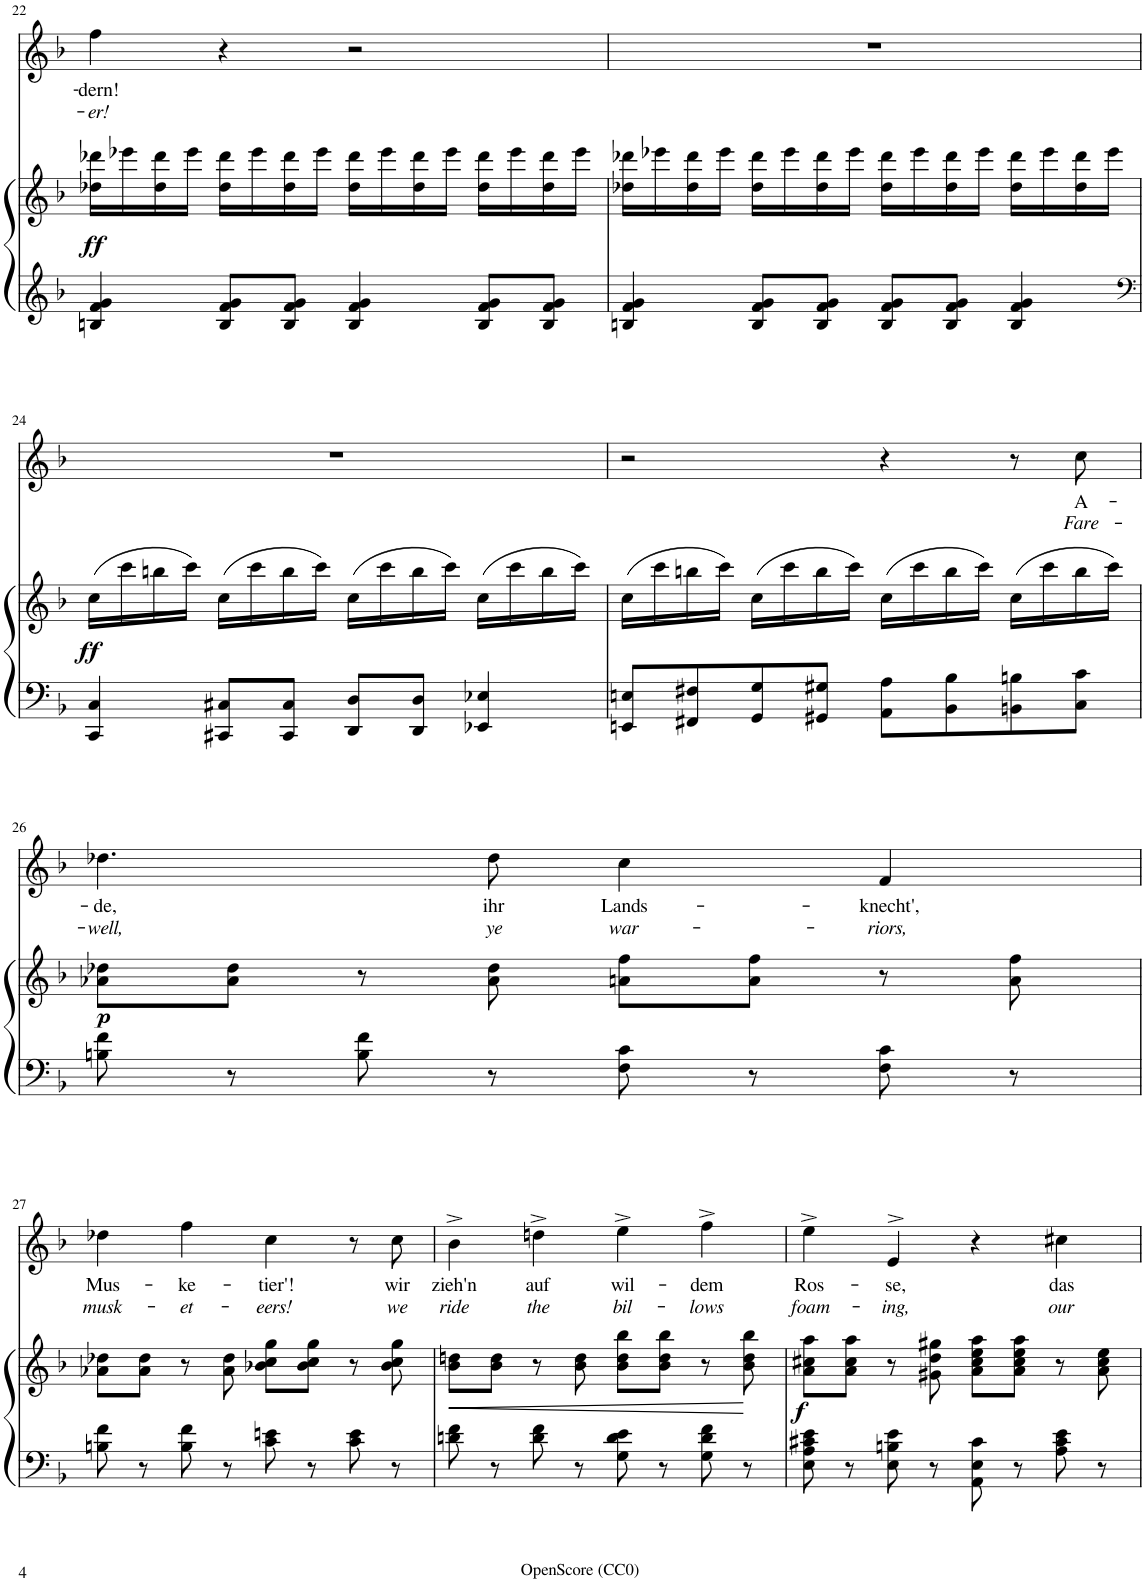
**kern	**kern	**dynam	**kern	**text	**text
*part2	*part2	*part2	*part1	*part1	*part1
*staff3	*staff2	*staff2/3	*staff1	*staff1	*staff1
*I"Piano	*	*	*I"Voice	*	*
*I'Pno	*	*	*	*	*
!!LO:PB:g=z
*clefG2	*clefG2	*	*clefG2	*	*
*k[b-]	*k[b-]	*	*k[b-]	*	*
*M4/4	*M4/4	*	*M4/4	*	*
=22	=22	=22	=22	=22	=22
!	!	!LO:DY:b	!	!LO:LY:b	!LO:LY:b
4Bn/ 4f/ 4g/	16dd-X\ 16ddd-X\LL	ff	4ff\	dern!	er!
.	16eee-X\	.	.	.	.
.	16dd-\ 16ddd-\	.	.	.	.
.	16eee-\JJ	.	.	.	.
8B/ 8f/ 8g/L	16dd-\ 16ddd-\LL	.	4r	.	.
.	16eee-\	.	.	.	.
8B/ 8f/ 8g/J	16dd-\ 16ddd-\	.	.	.	.
.	16eee-\JJ	.	.	.	.
4B/ 4f/ 4g/	16dd-\ 16ddd-\LL	.	2r	.	.
.	16eee-\	.	.	.	.
.	16dd-\ 16ddd-\	.	.	.	.
.	16eee-\JJ	.	.	.	.
8B/ 8f/ 8g/L	16dd-\ 16ddd-\LL	.	.	.	.
.	16eee-\	.	.	.	.
8B/ 8f/ 8g/J	16dd-\ 16ddd-\	.	.	.	.
.	16eee-\JJ	.	.	.	.
=23	=23	=23	=23	=23	=23
4Bn/ 4f/ 4g/	16dd-X\ 16ddd-X\LL	.	1r	.	.
.	16eee-X\	.	.	.	.
.	16dd-\ 16ddd-\	.	.	.	.
.	16eee-\JJ	.	.	.	.
8B/ 8f/ 8g/L	16dd-\ 16ddd-\LL	.	.	.	.
.	16eee-\	.	.	.	.
8B/ 8f/ 8g/J	16dd-\ 16ddd-\	.	.	.	.
.	16eee-\JJ	.	.	.	.
8B/ 8f/ 8g/L	16dd-\ 16ddd-\LL	.	.	.	.
.	16eee-\	.	.	.	.
8B/ 8f/ 8g/J	16dd-\ 16ddd-\	.	.	.	.
.	16eee-\JJ	.	.	.	.
4B/ 4f/ 4g/	16dd-\ 16ddd-\LL	.	.	.	.
.	16eee-\	.	.	.	.
.	16dd-\ 16ddd-\	.	.	.	.
.	16eee-\JJ	.	.	.	.
!!LO:LB:g=z
=24	=24	=24	=24	=24	=24
*clefF4	*	*	*	*	*
!	!	!LO:DY:b	!	!	!
4CC/ 4C/	(16cc\LL	ff	1r	.	.
.	16ccc\	.	.	.	.
.	16bbn\	.	.	.	.
.	16ccc\JJ)	.	.	.	.
8CC#X/ 8C#X/L	(16cc\LL	.	.	.	.
.	16ccc\	.	.	.	.
8CC#/ 8C#/J	16bb\	.	.	.	.
.	16ccc\JJ)	.	.	.	.
8DD/ 8D/L	(16cc\LL	.	.	.	.
.	16ccc\	.	.	.	.
8DD/ 8D/J	16bb\	.	.	.	.
.	16ccc\JJ)	.	.	.	.
4EE-X/ 4E-X/	(16cc\LL	.	.	.	.
.	16ccc\	.	.	.	.
.	16bb\	.	.	.	.
.	16ccc\JJ)	.	.	.	.
=25	=25	=25	=25	=25	=25
8EEn/ 8En/L	(16cc\LL	.	2r	.	.
.	16ccc\	.	.	.	.
8FF#X/ 8F#X/	16bbn\	.	.	.	.
.	16ccc\JJ)	.	.	.	.
8GG/ 8G/	(16cc\LL	.	.	.	.
.	16ccc\	.	.	.	.
8GG#X/ 8G#X/J	16bb\	.	.	.	.
.	16ccc\JJ)	.	.	.	.
8AA\ 8A\L	(16cc\LL	.	4r	.	.
.	16ccc\	.	.	.	.
8BB-\ 8B-\	16bb\	.	.	.	.
.	16ccc\JJ)	.	.	.	.
8BBn\ 8Bn\	(16cc\LL	.	8r	.	.
.	16ccc\	.	.	.	.
!	!	!	!	!LO:LY:b	!LO:LY:b
8C\ 8c\J	16bb\	.	8cc\	-A-	-Fare-
.	16ccc\JJ)	.	.	.	.
!!LO:LB:g=z
=26	=26	=26	=26	=26	=26
!	!	!LO:DY:b	!	!LO:LY:b	!LO:LY:b
8Bn\ 8f\	8a-X\ 8dd-X\L	p	4.dd-X\	-de,	-well,
8r	8a-\ 8dd-\J	.	.	.	.
8B\ 8f\	8r	.	.	.	.
!	!	!	!	!LO:LY:b	!LO:LY:b
8r	8a-\ 8dd-\	.	8dd-\	ihr	ye
!	!	!	!	!LO:LY:b	!LO:LY:b
8F\ 8c\	8an\ 8ff\L	.	4cc\	Lands-	war-
8r	8a\ 8ff\J	.	.	.	.
!	!	!	!	!LO:LY:b	!LO:LY:b
8F\ 8c\	8r	.	4f/	-knecht',	-riors,
8r	8a\ 8ff\	.	.	.	.
!!LO:LB:g=z
=27	=27	=27	=27	=27	=27
!	!	!	!	!LO:LY:b	!LO:LY:b
8Bn\ 8f\	8a-X\ 8dd-X\L	.	4dd-X\	Mus-	musk-
8r	8a-\ 8dd-\J	.	.	.	.
!	!	!	!	!LO:LY:b	!LO:LY:b
8B\ 8f\	8r	.	4ff\	-ke-	-et-
8r	8a-\ 8dd-\	.	.	.	.
!	!	!	!	!LO:LY:b	!LO:LY:b
8c\ 8en\	8b-X\ 8cc\ 8gg\L	.	4cc\	-tier'!	-eers!
8r	8b-\ 8cc\ 8gg\J	.	.	.	.
8c\ 8e\	8r	.	8r	.	.
!	!	!	!	!LO:LY:b	!LO:LY:b
8r	8b-\ 8cc\ 8gg\	.	8cc\	wir	we
=28	=28	=28	=28	=28	=28
!	!	!LO:HP:b	!	!LO:LY:b	!LO:LY:b
8dn\ 8f\	8b-\ 8ddn\L	<	4b-^\	zieh'n	ride
8r	8b-\ 8dd\J	.	.	.	.
!	!	!	!	!LO:LY:b	!LO:LY:b
8d\ 8f\	8r	.	4ddn^\	auf	the
8r	8b-\ 8dd\	.	.	.	.
!	!	!	!	!LO:LY:b	!LO:LY:b
8G\ 8d\ 8e\	8b-\ 8dd\ 8bb-\L	.	4ee^\	wil-	bil-
8r	8b-\ 8dd\ 8bb-\J	.	.	.	.
!	!	!	!	!LO:LY:b	!LO:LY:b
8G\ 8d\ 8f\	8r	.	4ff^\	-dem	-lows
8r	8b-\ 8dd\ 8bb-\	[	.	.	.
=29	=29	=29	=29	=29	=29
!	!	!LO:DY:b	!	!LO:LY:b	!LO:LY:b
8E\ 8A\ 8c#X\ 8e\	8a\ 8cc#X\ 8aa\L	f	4ee^\	Ros-	foam-
8r	8a\ 8cc#\ 8aa\J	.	.	.	.
!	!	!	!	!LO:LY:b	!LO:LY:b
8E\ 8Bn\ 8e\	8r	.	4e^>/	-se,	-ing,
8r	8g#X\ 8dd\ 8gg#X\	.	.	.	.
8AA\ 8E\ 8c#\	8a\ 8cc#\ 8ee\ 8aa\L	.	4r	.	.
8r	8a\ 8cc#\ 8ee\ 8aa\J	.	.	.	.
!	!	!	!	!LO:LY:b	!LO:LY:b
8A\ 8c#\ 8e\	8r	.	4cc#X\	das	our
8r	8a\ 8cc#\ 8ee\	.	.	.	.
=	=	=	=	=	=
*-	*-	*-	*-	*-	*-
